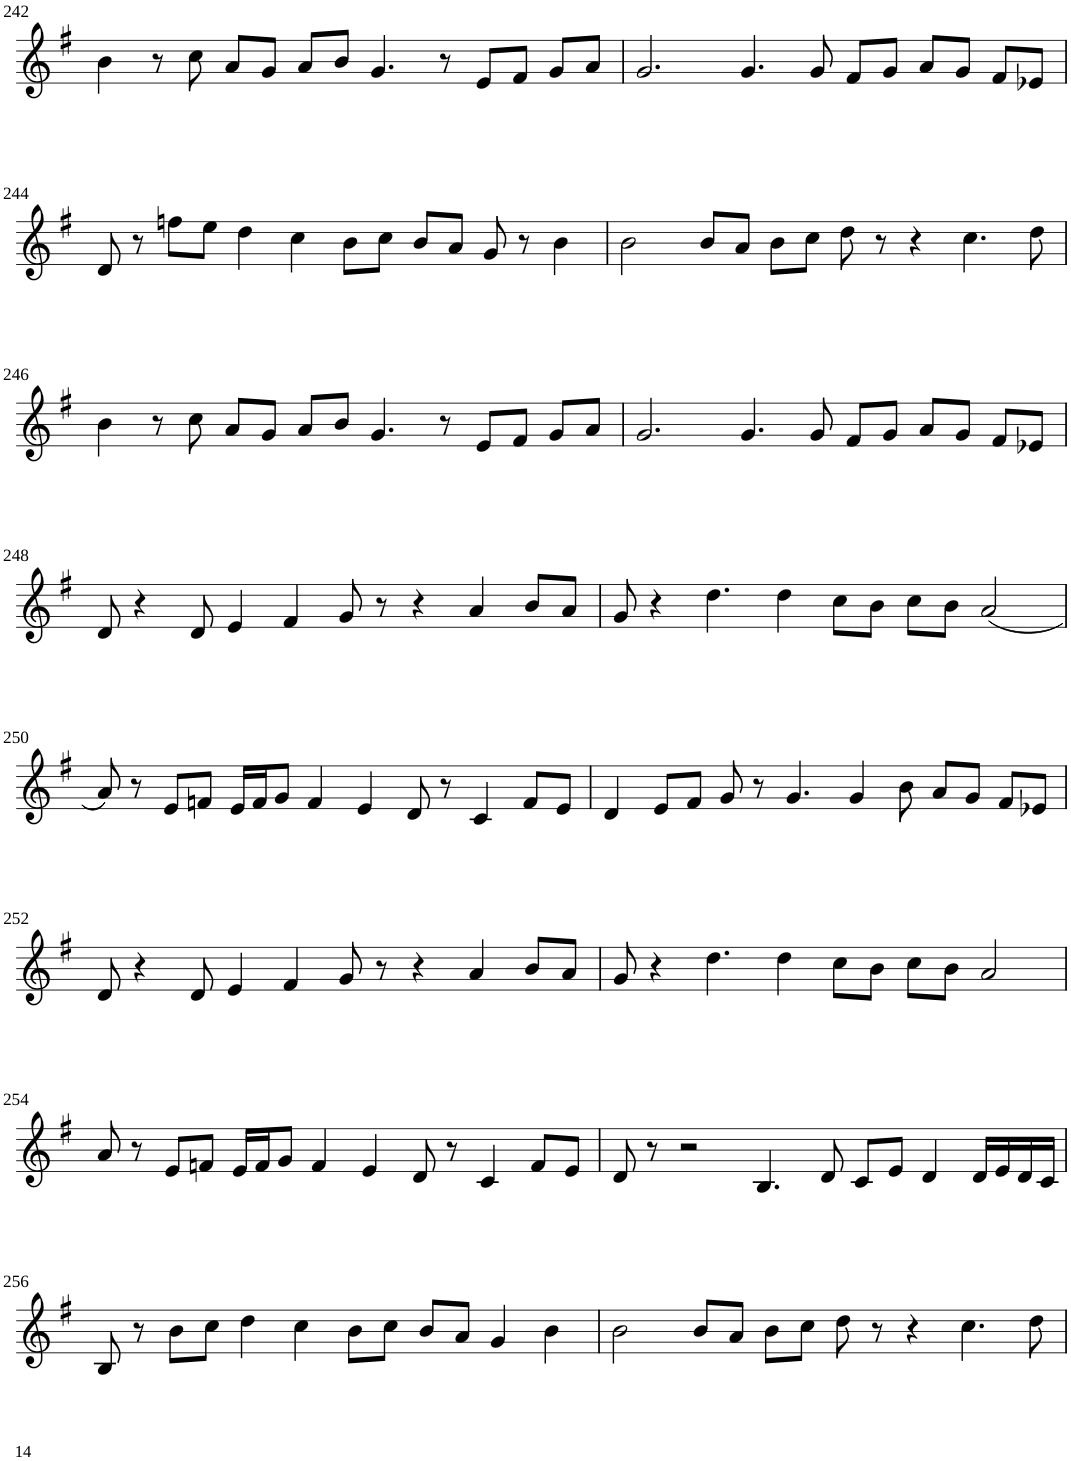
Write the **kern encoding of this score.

**kern
*part1
*staff1
*I"Violin
!!LO:PB:g=z
*clefG2
*k[f#]
*G:
*M8/4
=242
4b\
8r
8cc\
8a/L
8g/J
8a/L
8b/J
4.g/
8r
8e/L
8f#/J
8g/L
8a/J
=243
2.g/
4.g/
8g/
8f#/L
8g/J
8a/L
8g/J
8f#/L
8e-X/J
!!LO:LB:g=z
=244
8d/
8r
8ffn\L
8ee\J
4dd\
4cc\
8b\L
8cc\J
8b/L
8a/J
8g/
8r
4b\
=245
2b\
8b/L
8a/J
8b\L
8cc\J
8dd\
8r
4r
4.cc\
8dd\
!!LO:LB:g=z
=246
4b\
8r
8cc\
8a/L
8g/J
8a/L
8b/J
4.g/
8r
8e/L
8f#/J
8g/L
8a/J
=247
2.g/
4.g/
8g/
8f#/L
8g/J
8a/L
8g/J
8f#/L
8e-X/J
!!LO:LB:g=z
=248
8d/
4r
8d/
4e/
4f#/
8g/
8r
4r
4a/
8b/L
8a/J
=249
8g/
4r
4.dd\
4dd\
8cc\L
8b\J
8cc\L
8b\J
(2a/
!!LO:LB:g=z
=250
8a/)
8r
8e/L
8fn/J
16e/LL
16f/J
8g/J
4f/
4e/
8d/
8r
4c/
8f/L
8e/J
=251
4d/
8e/L
8f#/J
8g/
8r
4.g/
4g/
8b\
8a/L
8g/J
8f#/L
8e-X/J
!!LO:LB:g=z
=252
8d/
4r
8d/
4e/
4f#/
8g/
8r
4r
4a/
8b/L
8a/J
=253
8g/
4r
4.dd\
4dd\
8cc\L
8b\J
8cc\L
8b\J
2a/
!!LO:LB:g=z
=254
8a/
8r
8e/L
8fn/J
16e/LL
16f/J
8g/J
4f/
4e/
8d/
8r
4c/
8f/L
8e/J
=255
8d/
8r
2r
4.B/
8d/
8c/L
8e/J
4d/
16d/LL
16e/
16d/
16c/JJ
!!LO:LB:g=z
=256
8B/
8r
8b\L
8cc\J
4dd\
4cc\
8b\L
8cc\J
8b/L
8a/J
4g/
4b\
=257
2b\
8b/L
8a/J
8b\L
8cc\J
8dd\
8r
4r
4.cc\
8dd\
=
*-
